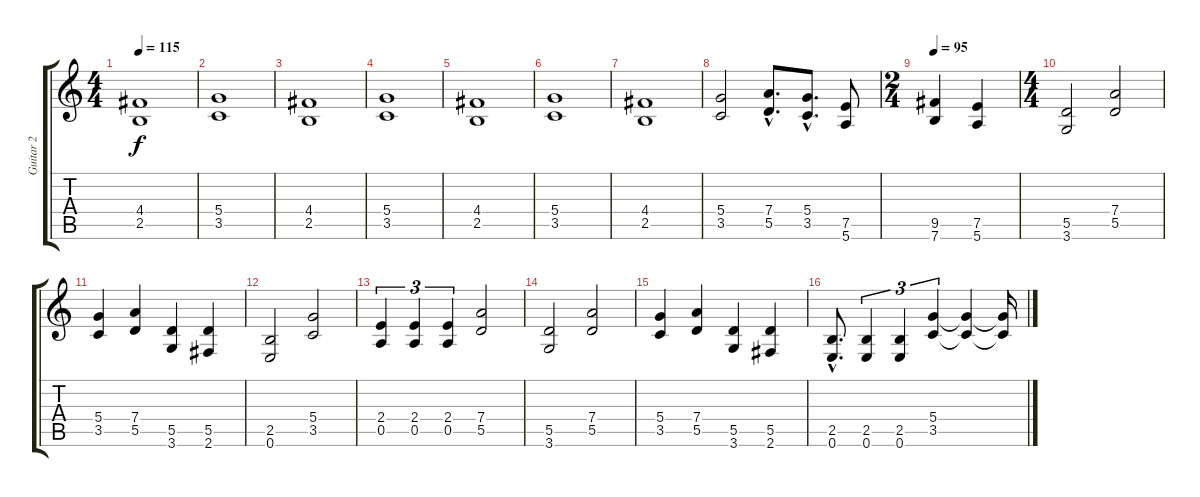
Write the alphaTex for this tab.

\track ("Guitar 2" "Guitar 2") {instrument overdrivenguitar}
\staff {score tabs}
\tuning (E4 B3 G3 D3 A2 E2) {hide}
\ts (4 4)
\tempo 115
\clef g2
\ks c
(4.4 2.5).1{dy f} |
(5.4 3.5).1 |
(4.4 2.5).1 |
(5.4 3.5).1 |
(4.4 2.5).1 |
(5.4 3.5).1 |
(4.4 2.5).1 |
(5.4 3.5).2 (7.4{hac} 5.5{hac}).8{d} (5.4{hac} 3.5{hac}).8{d} (7.5 5.6).8 |
\ts (2 4)
\tempo 95
(9.5 7.6).4 (7.5 5.6).4 |
\ts (4 4)
(5.5 3.6).2 (7.4 5.5).2 |
(5.4 3.5).4 (7.4 5.5).4 (5.5 3.6).4 (5.5 2.6).4 |
(2.5 0.6).2 (5.4 3.5).2 |
(2.4 0.5).4{tu (3 2)} (2.4 0.5).4{tu (3 2)} (2.4 0.5).4{tu (3 2)} (7.4 5.5).2 |
(5.5 3.6).2 (7.4 5.5).2 |
(5.4 3.5).4 (7.4 5.5).4 (5.5 3.6).4 (5.5 2.6).4 |
(2.5{hac} 0.6{hac}).8{d} (2.5 0.6).4{tu (3 2)} (2.5 0.6).4{tu (3 2)} (5.4 3.5).4{tu (3 2)} (5.4{t} 3.5{t}).4 (5.4{t} 3.5{t}).16
